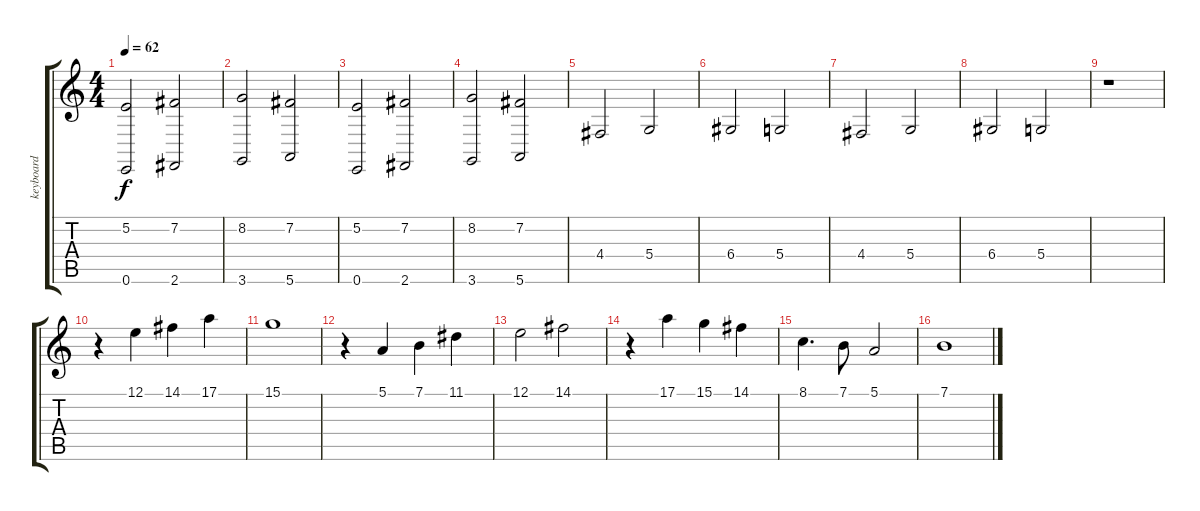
\track ("keyboard" "keyboard") {instrument pad2warm}
\staff {score tabs}
\tuning (E4 B3 G3 D3 A2 E2) {hide}
\ts (4 4)
\tempo 62
\clef g2
\ks c
(5.2 0.6).2{dy f instrument pad2warm} (7.2 2.6).2 |
(8.2 3.6).2 (7.2 5.6).2 |
(5.2 0.6).2 (7.2 2.6).2 |
(8.2 3.6).2 (7.2 5.6).2 |
4.4.2 5.4.2 |
6.4.2 5.4.2 |
4.4.2 5.4.2 |
6.4.2 5.4.2 |
r.1 |
r.4{instrument stringensemble1} 12.1.4 14.1.4 17.1.4 |
15.1.1 |
r.4 5.1.4 7.1.4 11.1.4 |
12.1.2 14.1.2 |
r.4 17.1.4 15.1.4 14.1.4 |
8.1.4{d} 7.1.8 5.1.2 |
7.1.1
